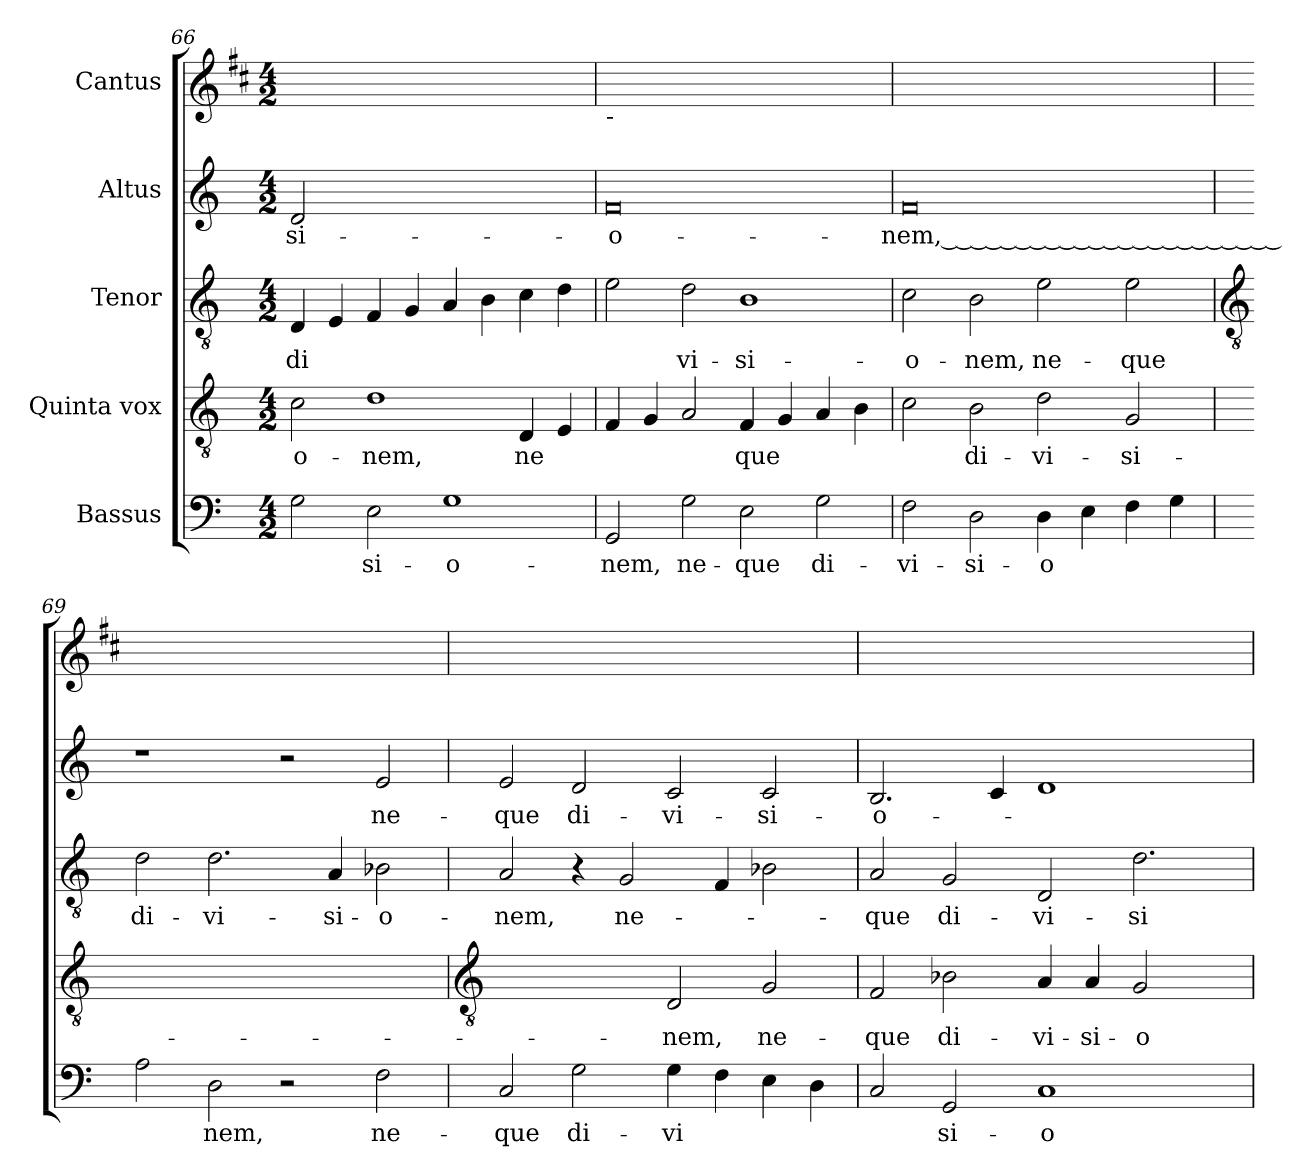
**kern	**text	**kern	**text	**kern	**text	**kern	**text	**kern	**text
*part5	*part5	*part4	*part4	*part3	*part3	*part2	*part2	*part1	*part1
*staff5	*staff5	*staff4	*staff4	*staff3	*staff3	*staff2	*staff2	*staff1	*staff1
*I"Bassus	*	*I"Quinta vox	*	*I"Tenor	*	*I"Altus	*	*I"Cantus	*
!!LO:LB:g=z
*clefF4	*	*clefGv2	*	*clefGv2	*	*clefG2	*	*clefG2	*
*	*	*	*	*	*	*	*	*ITrd1c2	*
*k[]	*	*k[]	*	*k[]	*	*k[]	*	*k[]	*
*C:	*	*C:	*	*C:	*	*C:	*	*C:	*
*M4/2	*	*M4/2	*	*M4/2	*	*M4/2	*	*M4/2	*
=66	=66	=66	=66	=66	=66	=66	=66	=66	=66
!	!	!	!LO:LY:b	!	!LO:LY:b	!	!LO:LY:b	!	!
2G	.	2c	-o-	4D	di	2d	-si-	1ayy_	.
.	.	.	.	4E	.	.	.	.	.
!	!LO:LY:b	!	!LO:LY:b	!	!	!	!	!	!
2E	si-	1d	-nem,	4F	.	1.ryy	.	.	.
.	.	.	.	4G	.	.	.	.	.
!	!LO:LY:b	!	!	!	!	!	!	!	!
1G	-o-	.	.	4A	.	.	.	1ayy]	.
.	.	.	.	4B	.	.	.	.	.
!	!	!	!LO:LY:b	!	!	!	!	!	!
.	.	4D	ne	4c	.	.	.	.	.
.	.	4E	.	4d	.	.	.	.	.
!!LO:LB:g=z
=67	=67	=67	=67	=67	=67	=67	=67	=67	=67
!	!	!	!	!	!	!	!	!LO:TX:b:t=-	!
!	!LO:LY:b	!	!	!	!	!	!LO:LY:b	!	!LO:LY:b
2GG	-nem,	4F	.	2e	.	0f	-o-	[1gyy	-si-
.	.	4G	.	.	.	.	.	.	.
!	!LO:LY:b	!	!	!	!LO:LY:b	!	!	!	!
2G	ne-	2A	.	2d	vi-	.	.	.	.
!	!LO:LY:b	!	!LO:LY:b	!	!LO:LY:b	!	!	!	!
2E	-que	4F	que	1B	-si-	.	.	1gyy_	.
.	.	4G	.	.	.	.	.	.	.
!	!LO:LY:b	!	!	!	!	!	!	!	!
2G	di-	4A	.	.	.	.	.	.	.
.	.	4B	.	.	.	.	.	.	.
!!LO:LB:g=z
=68	=68	=68	=68	=68	=68	=68	=68	=68	=68
!	!LO:LY:b	!	!	!	!LO:LY:b	!	!LO:LY:b	!	!
2F	-vi-	2c	.	2c	-o-	0f	-nem,________________________	1.gyy_	.
!	!LO:LY:b	!	!LO:LY:b	!	!LO:LY:b	!	!	!	!
2D	-si-	2B	di-	2B	-nem,	.	.	.	.
!	!LO:LY:b	!	!LO:LY:b	!	!LO:LY:b	!	!	!	!
4D	-o	2d	-vi-	2e	ne-	.	.	.	.
4E	.	.	.	.	.	.	.	.	.
!	!	!	!LO:LY:b	!	!LO:LY:b	!	!	!	!
4F	.	2G	-si-	2e	-que	.	.	2gyy]	.
4G	.	.	.	.	.	.	.	.	.
!!LO:LB:g=z
=69	=69	=69	=69	=69	=69	=69	=69	=69	=69
*	*	*	*	*clefGv2	*	*	*	*	*
!	!	!	!LO:LY:b	!	!LO:LY:b	!	!	!	!LO:LY:b
2A	.	[0Gyy	-o - -	2d	di-	1r	.	[0ddyy	-o-
!	!LO:LY:b	!	!	!	!LO:LY:b	!	!	!	!
2D	nem,	.	.	2.d	-vi-	.	.	.	.
2r	.	.	.	.	.	2r	.	.	.
!	!	!	!	!	!LO:LY:b	!	!	!	!
.	.	.	.	4A	-si-	.	.	.	.
!	!LO:LY:b	!	!	!	!LO:LY:b	!	!LO:LY:b	!	!
2F	ne-	.	.	2B-X	-o-	2e	ne-	.	.
!!LO:LB:g=z
=70	=70	=70	=70	=70	=70	=70	=70	=70	=70
*	*	*clefGv2	*	*	*	*	*	*	*
!	!LO:LY:b	!	!	!	!LO:LY:b	!	!LO:LY:b	!	!
2C	-que	1Gyy]	.	2A	-nem,	2e	-que	0ddyy_	.
!	!LO:LY:b	!	!	!	!	!	!LO:LY:b	!	!
2G	di-	.	.	4r	.	2d	di-	.	.
!	!	!	!	!	!LO:LY:b	!	!	!	!
.	.	.	.	2G	ne-	.	.	.	.
!	!LO:LY:b	!	!LO:LY:b	!	!	!	!LO:LY:b	!	!
4G	-vi	2D	nem,	.	.	2c	-vi-	.	.
4F	.	.	.	4F	.	.	.	.	.
!	!	!	!LO:LY:b	!	!	!	!LO:LY:b	!	!
4E	.	2G	ne-	2B-	.	2c	-si-	.	.
4D	.	.	.	.	.	.	.	.	.
!!LO:LB:g=z
=71	=71	=71	=71	=71	=71	=71	=71	=71	=71
!	!	!	!LO:LY:b	!	!LO:LY:b	!	!LO:LY:b	!	!
2C	.	2F	-que	2A	-que	2.B	-o-	0ddyy_	.
!	!LO:LY:b	!	!LO:LY:b	!	!LO:LY:b	!	!	!	!
2GG	si-	2B-X	di-	2G	di-	.	.	.	.
.	.	.	.	.	.	4c	.	.	.
!	!LO:LY:b	!	!LO:LY:b	!	!LO:LY:b	!	!	!	!
1C	-o-	4A	-vi-	2D	-vi-	1d	.	.	.
!	!	!	!LO:LY:b	!	!	!	!	!	!
.	.	4A	-si-	.	.	.	.	.	.
!	!	!	!LO:LY:b	!	!LO:LY:b	!	!	!	!
.	.	2G	-o-	2.d	-si	.	.	.	.
4ryy	.	4ryy	.	.	.	4ryy	.	4ryy	.
=	=	=	=	=	=	=	=	=	=
*-	*-	*-	*-	*-	*-	*-	*-	*-	*-
